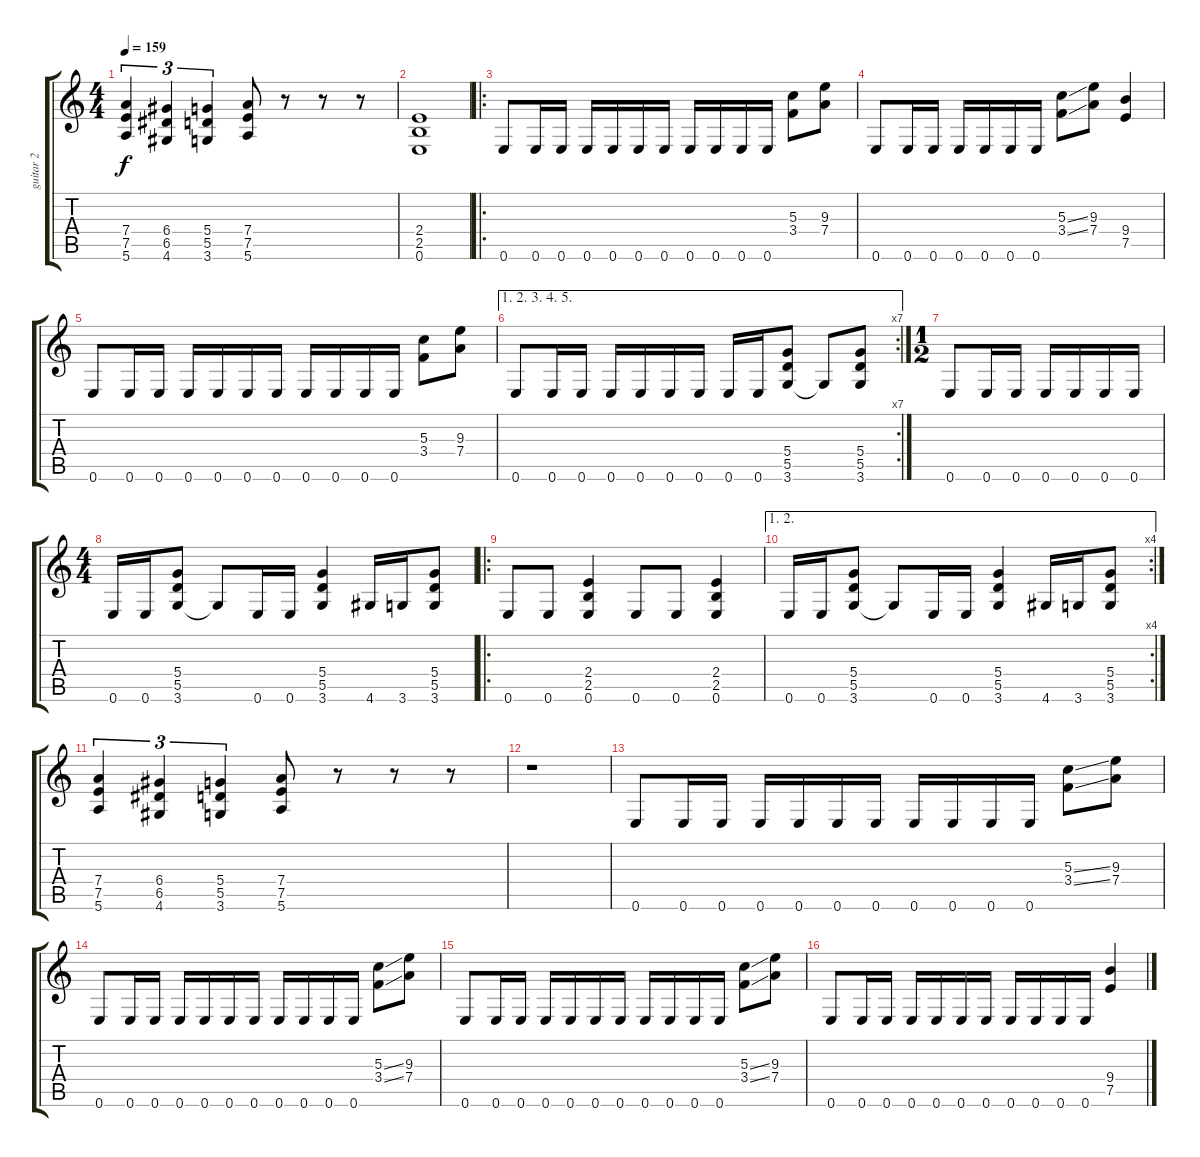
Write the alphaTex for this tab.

\track ("guitar 2" "guitar 2") {instrument distortionguitar}
\staff {score tabs}
\tuning (E4 B3 G3 D3 A2 E2) {hide}
\ts (4 4)
\tempo 159
\clef g2
\ks c
(7.4 7.5 5.6).4{tu (3 2) dy f} (6.4 6.5 4.6).4{tu (3 2)} (5.4 5.5 3.6).4{tu (3 2)} (7.4 7.5 5.6).8 r.8 r.8 r.8 |
(2.4 2.5 0.6).1 |
\ro
0.6.8 0.6.16 0.6.16 0.6.16 0.6.16 0.6.16 0.6.16 0.6.16 0.6.16 0.6.16 0.6.16 (5.3 3.4).8 (9.3 7.4).8 |
0.6.8 0.6.16 0.6.16 0.6.16 0.6.16 0.6.16 0.6.16 (5.3{ss} 3.4{ss}).8 (9.3 7.4).8 (9.4 7.5).4 |
0.6.8 0.6.16 0.6.16 0.6.16 0.6.16 0.6.16 0.6.16 0.6.16 0.6.16 0.6.16 0.6.16 (5.3 3.4).8 (9.3 7.4).8 |
\ae (1 2 3 4 5)
\rc 7
0.6.8 0.6.16 0.6.16 0.6.16 0.6.16 0.6.16 0.6.16 0.6.16 0.6.16 (5.4 5.5 3.6).8 3.6{t}.8 (5.4 5.5 3.6).8 |
\ts (1 2)
0.6.8 0.6.16 0.6.16 0.6.16 0.6.16 0.6.16 0.6.16 |
\ts (4 4)
0.6.16 0.6.16 (5.4 5.5 3.6).8 3.6{t}.8 0.6.16 0.6.16 (5.4 5.5 3.6).4 4.6.16 3.6.16 (5.4 5.5 3.6).8 |
\ro
0.6.8 0.6.8 (2.4 2.5 0.6).4 0.6.8 0.6.8 (2.4 2.5 0.6).4 |
\ae (1 2)
\rc 4
0.6.16 0.6.16 (5.4 5.5 3.6).8 3.6{t}.8 0.6.16 0.6.16 (5.4 5.5 3.6).4 4.6.16 3.6.16 (5.4 5.5 3.6).8 |
(7.4 7.5 5.6).4{tu (3 2)} (6.4 6.5 4.6).4{tu (3 2)} (5.4 5.5 3.6).4{tu (3 2)} (7.4 7.5 5.6).8 r.8 r.8 r.8 |
r.1 |
0.6.8 0.6.16 0.6.16 0.6.16 0.6.16 0.6.16 0.6.16 0.6.16 0.6.16 0.6.16 0.6.16 (5.3{ss} 3.4{ss}).8 (9.3 7.4).8 |
0.6.8 0.6.16 0.6.16 0.6.16 0.6.16 0.6.16 0.6.16 0.6.16 0.6.16 0.6.16 0.6.16 (5.3{ss} 3.4{ss}).8 (9.3 7.4).8 |
0.6.8 0.6.16 0.6.16 0.6.16 0.6.16 0.6.16 0.6.16 0.6.16 0.6.16 0.6.16 0.6.16 (5.3{ss} 3.4{ss}).8 (9.3 7.4).8 |
0.6.8 0.6.16 0.6.16 0.6.16 0.6.16 0.6.16 0.6.16 0.6.16 0.6.16 0.6.16 0.6.16 (9.4 7.5).4
